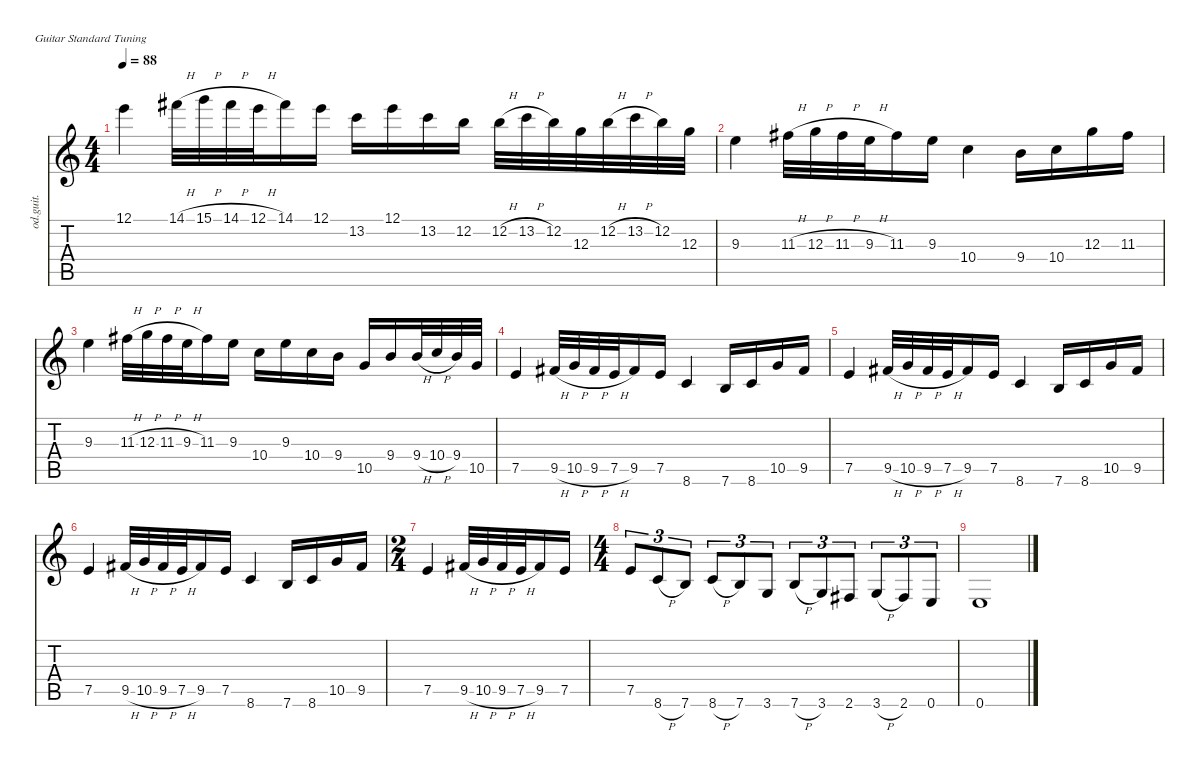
\defaultSystemsLayout 4
\hideDynamics
\bracketExtendMode nobrackets
\otherSystemsTrackNameOrientation horizontal
\track ("kithara" "od.guit.") {instrument overdrivenguitar}
\staff {score tabs}
\tuning (E4 B3 G3 D3 A2 E2)
\ts (4 4)
\tempo 88
\clef g2
\ks c
12.1.4{dy mf beam Down} 14.1{h acc #}.32{beam Down} 15.1{h}.32{beam Down} 14.1{h acc #}.32{beam Down} 12.1{h}.32{beam Down} 14.1{acc #}.16{beam Down} 12.1.16{beam Down} 13.2.16{beam Down} 12.1.16{beam Down} 13.2.16{beam Down} 12.2.16{beam Down} 12.2{h}.32{beam Down} 13.2{h}.32{beam Down} 12.2.32{beam Down} 12.3.32{beam Down} 12.2{h}.32{beam Down} 13.2{h}.32{beam Down} 12.2.32{beam Down} 12.3.32{beam Down} |
9.3.4{beam Down} 11.3{h acc #}.32{beam Down} 12.3{h}.32{beam Down} 11.3{h acc #}.32{beam Down} 9.3{h}.32{beam Down} 11.3{acc #}.16{beam Down} 9.3.16{beam Down} 10.4.4{beam Down} 9.4.16{beam Down} 10.4.16{beam Down} 12.3.16{beam Down} 11.3{acc #}.16{beam Down} |
9.3.4{beam Down} 11.3{h acc #}.32{beam Down} 12.3{h}.32{beam Down} 11.3{h acc #}.32{beam Down} 9.3{h}.32{beam Down} 11.3{acc #}.16{beam Down} 9.3.16{beam Down} 10.4.16{beam Down} 9.3.16{beam Down} 10.4.16{beam Down} 9.4.16{beam Down} 10.5.16{beam Up} 9.4.16{beam Up} 9.4{h}.32{beam Up} 10.4{h}.32{beam Up} 9.4.32{beam Up} 10.5.32{beam Up} |
7.5.4{beam Up} 9.5{h acc #}.32{beam Up} 10.5{h}.32{beam Up} 9.5{h acc #}.32{beam Up} 7.5{h}.32{beam Up} 9.5{acc #}.16{beam Up} 7.5.16{beam Up} 8.6.4{beam Up} 7.6.16{beam Up} 8.6.16{beam Up} 10.5.16{beam Up} 9.5{acc #}.16{beam Up} |
7.5.4{beam Up} 9.5{h acc #}.32{beam Up} 10.5{h}.32{beam Up} 9.5{h acc #}.32{beam Up} 7.5{h}.32{beam Up} 9.5{acc #}.16{beam Up} 7.5.16{beam Up} 8.6.4{beam Up} 7.6.16{beam Up} 8.6.16{beam Up} 10.5.16{beam Up} 9.5{acc #}.16{beam Up} |
7.5.4{beam Up} 9.5{h acc #}.32{beam Up} 10.5{h}.32{beam Up} 9.5{h acc #}.32{beam Up} 7.5{h}.32{beam Up} 9.5{acc #}.16{beam Up} 7.5.16{beam Up} 8.6.4{beam Up} 7.6.16{beam Up} 8.6.16{beam Up} 10.5.16{beam Up} 9.5{acc #}.16{beam Up} |
\ts (2 4)
\beaming (8 2 2)
7.5.4{beam Up} 9.5{h acc #}.32{beam Up} 10.5{h}.32{beam Up} 9.5{h acc #}.32{beam Up} 7.5{h}.32{beam Up} 9.5{acc #}.16{beam Up} 7.5.16{beam Up} |
\ts (4 4)
\beaming (8 2 2 2 2)
7.5.8{tu (3 2) beam Up} 8.6{h}.8{tu (3 2) beam Up} 7.6.8{tu (3 2) beam Up} 8.6{h}.8{tu (3 2) beam Up} 7.6.8{tu (3 2) beam Up} 3.6.8{tu (3 2) beam Up} 7.6{h}.8{tu (3 2) beam Up} 3.6.8{tu (3 2) beam Up} 2.6{acc #}.8{tu (3 2) beam Up} 3.6{h}.8{tu (3 2) beam Up} 2.6{acc #}.8{tu (3 2) beam Up} 0.6.8{tu (3 2) beam Up} |
0.6.1{beam Up}
